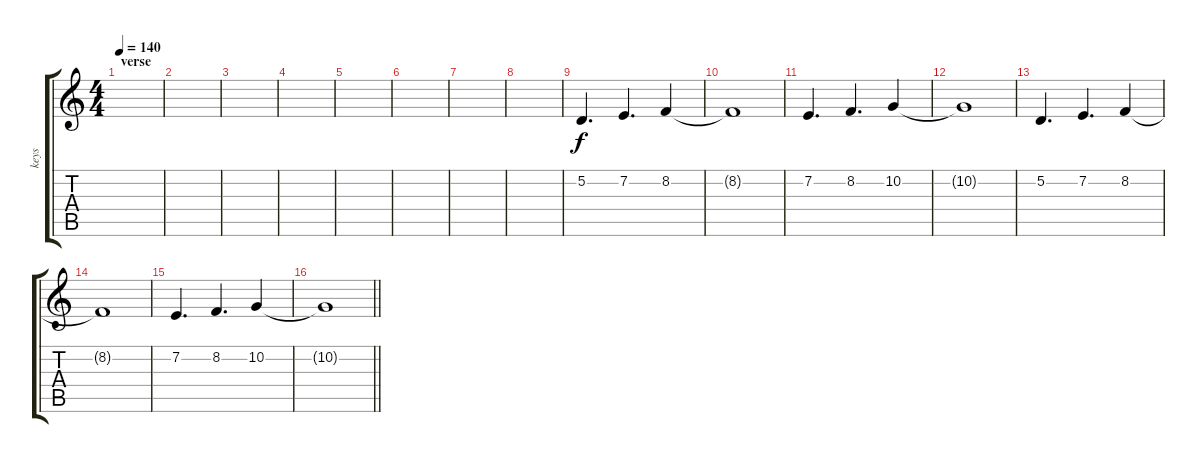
\track ("keys" "keys") {instrument rockorgan}
\staff {score tabs}
\tuning (D4 A3 F3 C3 G2 D2) {hide}
\ts (4 4)
\section ("" "verse")
\tempo 140
\clef g2
\ks c
|
|
|
|
|
|
|
|
5.2.4{d} 7.2.4{d} 8.2.4 |
8.2{t}.1 |
7.2.4{d} 8.2.4{d} 10.2.4 |
10.2{t}.1 |
5.2.4{d} 7.2.4{d} 8.2.4 |
8.2{t}.1 |
7.2.4{d} 8.2.4{d} 10.2.4 |
\barLineRight lightlight
10.2{t}.1
